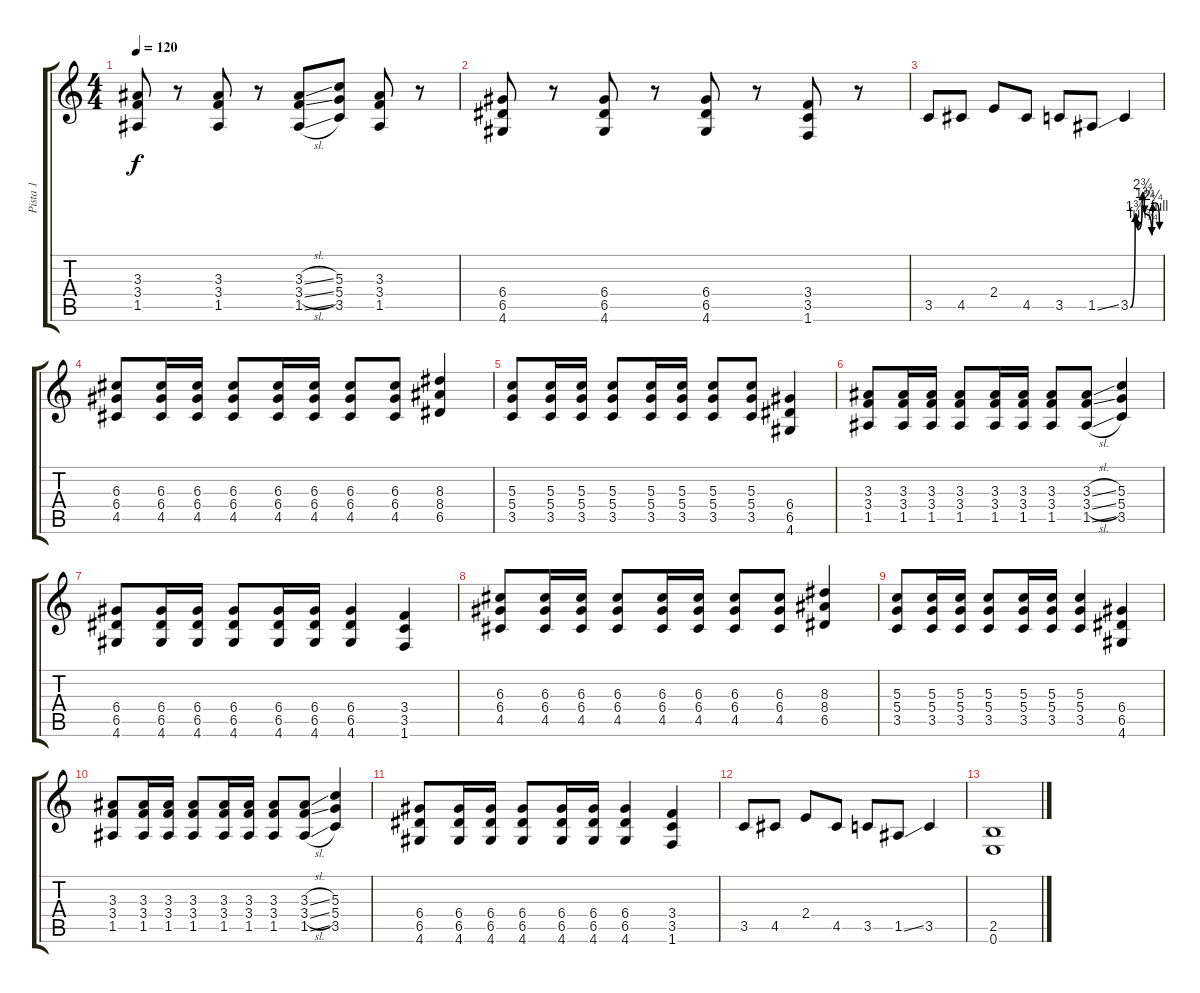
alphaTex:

\track ("Pista 1" "Pista 1") {instrument acousticguitarsteel}
\staff {score tabs}
\tuning (E4 B3 G3 D3 A2 E2) {hide}
\ts (4 4)
\tempo 120
\clef g2
\ks c
(3.3 3.4 1.5).8{dy f} r.8 (3.3 3.4 1.5).8 r.8 (3.3{sl} 3.4{sl} 1.5{sl}).8 (5.3 5.4 3.5).8 (3.3 3.4 1.5).8 r.8 |
(6.4 6.5 4.6).8 r.8 (6.4 6.5 4.6).8 r.8 (6.4 6.5 4.6).8 r.8 (3.4 3.5 1.6).8 r.8 |
3.5.8 4.5.8 2.4.8 4.5.8 3.5.8 1.5{ss}.8 3.5{be (custom 0 0 10 7 15 4 25 11 29 7 44 3 46 9 52 9 60 4)}.4 |
(6.3 6.4 4.5).8 (6.3 6.4 4.5).16 (6.3 6.4 4.5).16 (6.3 6.4 4.5).8 (6.3 6.4 4.5).16 (6.3 6.4 4.5).16 (6.3 6.4 4.5).8 (6.3 6.4 4.5).8 (8.3 8.4 6.5).4 |
(5.3 5.4 3.5).8 (5.3 5.4 3.5).16 (5.3 5.4 3.5).16 (5.3 5.4 3.5).8 (5.3 5.4 3.5).16 (5.3 5.4 3.5).16 (5.3 5.4 3.5).8 (5.3 5.4 3.5).8 (6.4 6.5 4.6).4 |
(3.3 3.4 1.5).8 (3.3 3.4 1.5).16 (3.3 3.4 1.5).16 (3.3 3.4 1.5).8 (3.3 3.4 1.5).16 (3.3 3.4 1.5).16 (3.3 3.4 1.5).8 (3.3{sl} 3.4{sl} 1.5{sl}).8 (5.3 5.4 3.5).4 |
(6.4 6.5 4.6).8 (6.4 6.5 4.6).16 (6.4 6.5 4.6).16 (6.4 6.5 4.6).8 (6.4 6.5 4.6).16 (6.4 6.5 4.6).16 (6.4 6.5 4.6).4 (3.4 3.5 1.6).4 |
(6.3 6.4 4.5).8 (6.3 6.4 4.5).16 (6.3 6.4 4.5).16 (6.3 6.4 4.5).8 (6.3 6.4 4.5).16 (6.3 6.4 4.5).16 (6.3 6.4 4.5).8 (6.3 6.4 4.5).8 (8.3 8.4 6.5).4 |
(5.3 5.4 3.5).8 (5.3 5.4 3.5).16 (5.3 5.4 3.5).16 (5.3 5.4 3.5).8 (5.3 5.4 3.5).16 (5.3 5.4 3.5).16 (5.3 5.4 3.5).4 (6.4 6.5 4.6).4 |
(3.3 3.4 1.5).8 (3.3 3.4 1.5).16 (3.3 3.4 1.5).16 (3.3 3.4 1.5).8 (3.3 3.4 1.5).16 (3.3 3.4 1.5).16 (3.3 3.4 1.5).8 (3.3{sl} 3.4{sl} 1.5{sl}).8 (5.3 5.4 3.5).4 |
(6.4 6.5 4.6).8 (6.4 6.5 4.6).16 (6.4 6.5 4.6).16 (6.4 6.5 4.6).8 (6.4 6.5 4.6).16 (6.4 6.5 4.6).16 (6.4 6.5 4.6).4 (3.4 3.5 1.6).4 |
3.5.8 4.5.8 2.4.8 4.5.8 3.5.8 1.5{ss}.8 3.5.4 |
(2.5 0.6).1
